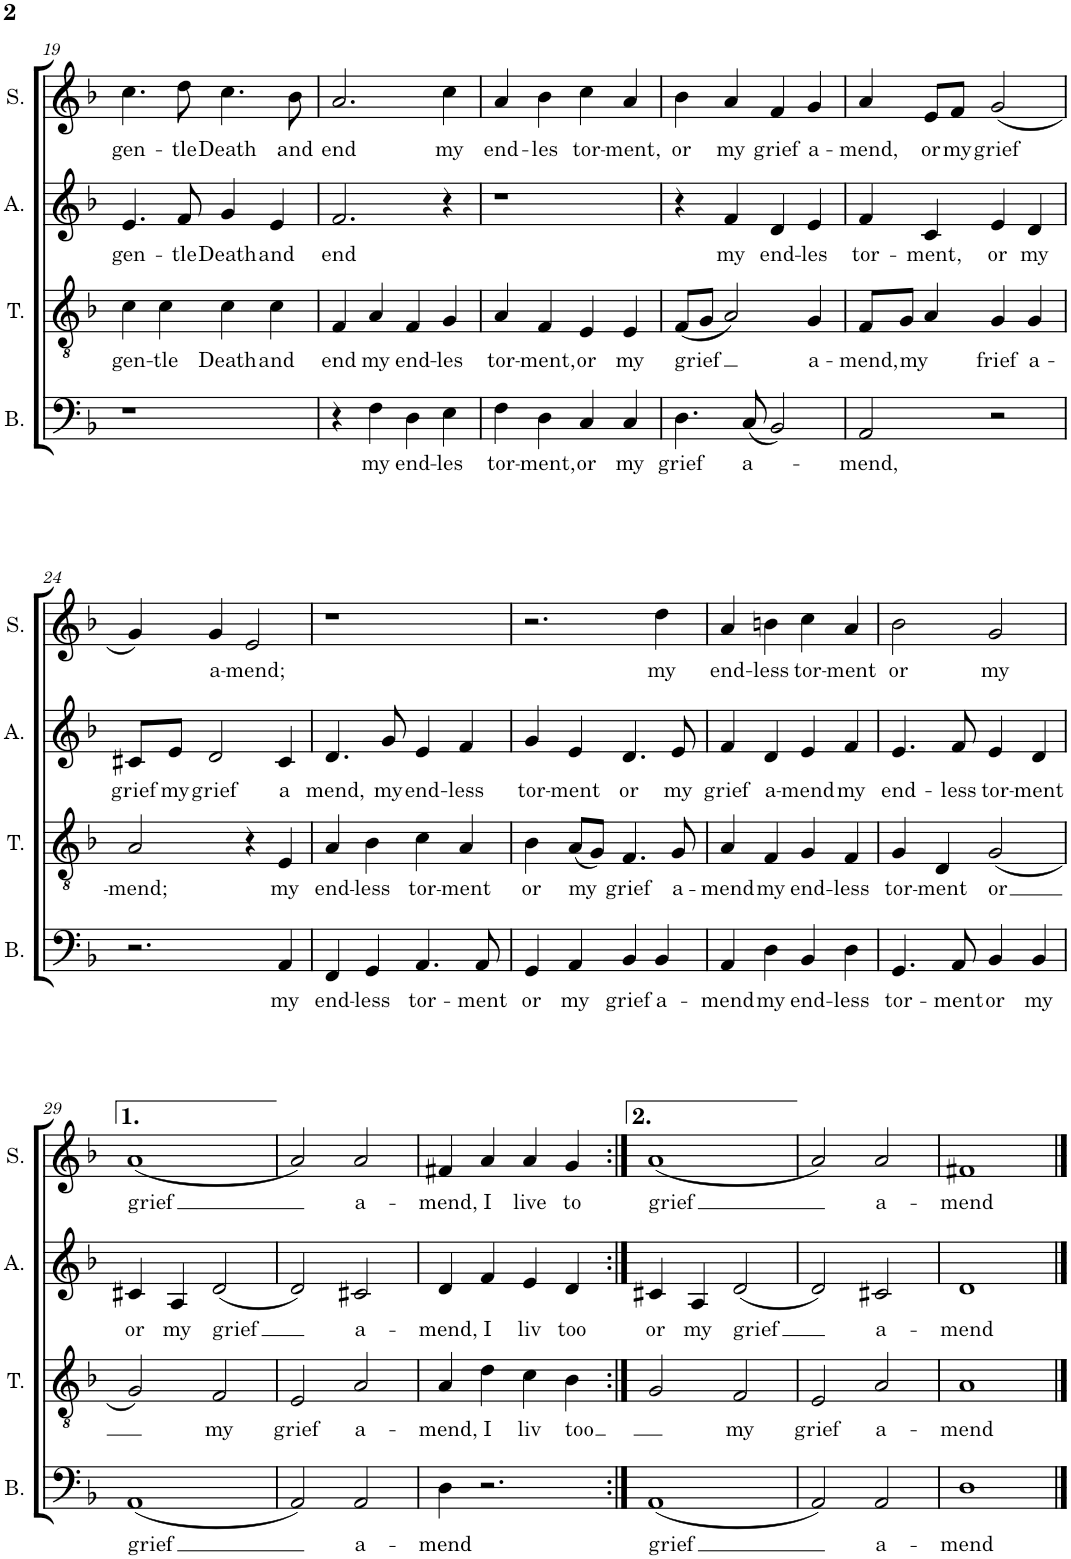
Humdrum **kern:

**kern	**text	**kern	**text	**kern	**text	**kern	**text
*part4	*part4	*part3	*part3	*part2	*part2	*part1	*part1
*staff4	*staff4	*staff3	*staff3	*staff2	*staff2	*staff1	*staff1
*I"Bass	*	*I"Tenor	*	*I"Alto	*	*I"Soprano	*
*I'B.	*	*I'T.	*	*I'A.	*	*I'S.	*
!!LO:PB:g=z
*clefF4	*	*clefGv2	*	*clefG2	*	*clefG2	*
*k[b-]	*	*k[b-]	*	*k[b-]	*	*k[b-]	*
*M4/4	*	*M4/4	*	*M4/4	*	*M4/4	*
=19	=19	=19	=19	=19	=19	=19	=19
!	!	!	!LO:LY:b	!	!LO:LY:b	!	!LO:LY:b
1r	.	4c\	gen-	4.e/	gen-	4.cc\	gen-
!	!	!	!LO:LY:b	!	!	!	!
.	.	4c\	-tle	.	.	.	.
!	!	!	!	!	!LO:LY:b	!	!LO:LY:b
.	.	.	.	8f/	-tle	8dd\	-tle
!	!	!	!LO:LY:b	!	!LO:LY:b	!	!LO:LY:b
.	.	4c\	Death	4g/	Death	4.cc\	Death
!	!	!	!LO:LY:b	!	!LO:LY:b	!	!
.	.	4c\	and	4e/	and	.	.
!	!	!	!	!	!	!	!LO:LY:b
.	.	.	.	.	.	8b-\	and
=20	=20	=20	=20	=20	=20	=20	=20
!	!	!	!LO:LY:b	!	!LO:LY:b	!	!LO:LY:b
4r	.	4F/	end	2.f/	end	2.a/	end
!	!LO:LY:b	!	!LO:LY:b	!	!	!	!
4F\	my	4A/	my	.	.	.	.
!	!LO:LY:b	!	!LO:LY:b	!	!	!	!
4D\	end-	4F/	end-	.	.	.	.
!	!LO:LY:b	!	!LO:LY:b	!	!	!	!LO:LY:b
4E\	-les	4G/	-les	4r	.	4cc\	my
=21	=21	=21	=21	=21	=21	=21	=21
!	!LO:LY:b	!	!LO:LY:b	!	!	!	!LO:LY:b
4F\	tor-	4A/	tor-	1r	.	4a/	end-
!	!LO:LY:b	!	!LO:LY:b	!	!	!	!LO:LY:b
4D\	-ment,	4F/	-ment,	.	.	4b-\	-les
!	!LO:LY:b	!	!LO:LY:b	!	!	!	!LO:LY:b
4C/	or	4E/	or	.	.	4cc\	tor-
!	!LO:LY:b	!	!LO:LY:b	!	!	!	!LO:LY:b
4C/	my	4E/	my	.	.	4a/	-ment,
=22	=22	=22	=22	=22	=22	=22	=22
!	!LO:LY:b	!	!LO:LY:b	!	!	!	!LO:LY:b
4.D\	grief	(8F/L	grief	4r	.	4b-\	or
.	.	8G/J	.	.	.	.	.
!	!	!	!	!	!LO:LY:b	!	!LO:LY:b
.	.	2A/)	.	4f/	my	4a/	my
!	!LO:LY:b	!	!	!	!	!	!
(8C/	a-	.	.	.	.	.	.
!	!	!	!	!	!LO:LY:b	!	!LO:LY:b
2BB-/)	.	.	.	4d/	end-	4f/	grief
!	!	!	!LO:LY:b	!	!LO:LY:b	!	!LO:LY:b
.	.	4G/	a-	4e/	-les	4g/	a-
=23	=23	=23	=23	=23	=23	=23	=23
!	!LO:LY:b	!	!LO:LY:b	!	!LO:LY:b	!	!LO:LY:b
2AA/	-mend,	8F/L	-mend,	4f/	tor-	4a/	-mend,
!	!	!	!LO:LY:b	!	!	!	!
.	.	8G/J	my	.	.	.	.
!	!	!	!	!	!LO:LY:b	!	!LO:LY:b
.	.	4A/	.	4c/	-ment,	8e/L	or
!	!	!	!	!	!	!	!LO:LY:b
.	.	.	.	.	.	8f/J	my
!	!	!	!LO:LY:b	!	!LO:LY:b	!	!LO:LY:b
2r	.	4G/	frief	4e/	or	(2g/	grief
!	!	!	!LO:LY:b	!	!LO:LY:b	!	!
.	.	4G/	a-	4d/	my	.	.
!!LO:LB:g=z
=24	=24	=24	=24	=24	=24	=24	=24
!	!	!	!LO:LY:b	!	!LO:LY:b	!	!
2.r	.	2A/	-mend;	8c#X/L	grief	4g/)	.
!	!	!	!	!	!LO:LY:b	!	!
.	.	.	.	8e/J	my	.	.
!	!	!	!	!	!LO:LY:b	!	!LO:LY:b
.	.	.	.	2d/	grief	4g/	a-
!	!	!	!	!	!	!	!LO:LY:b
.	.	4r	.	.	.	2e/	-mend;
!	!LO:LY:b	!	!LO:LY:b	!	!LO:LY:b	!	!
4AA/	my	4E/	my	4c#/	a	.	.
=25	=25	=25	=25	=25	=25	=25	=25
!	!LO:LY:b	!	!LO:LY:b	!	!LO:LY:b	!	!
4FF/	end-	4A/	end-	4.d/	mend,	1r	.
!	!LO:LY:b	!	!LO:LY:b	!	!	!	!
4GG/	-less	4B-\	-less	.	.	.	.
!	!	!	!	!	!LO:LY:b	!	!
.	.	.	.	8g/	my	.	.
!	!LO:LY:b	!	!LO:LY:b	!	!LO:LY:b	!	!
4.AA/	tor-	4c\	tor-	4e/	end-	.	.
!	!	!	!LO:LY:b	!	!LO:LY:b	!	!
.	.	4A/	-ment	4f/	-less	.	.
!	!LO:LY:b	!	!	!	!	!	!
8AA/	-ment	.	.	.	.	.	.
=26	=26	=26	=26	=26	=26	=26	=26
!	!LO:LY:b	!	!LO:LY:b	!	!LO:LY:b	!	!
4GG/	or	4B-\	or	4g/	tor-	2.r	.
!	!LO:LY:b	!	!LO:LY:b	!	!LO:LY:b	!	!
4AA/	my	(8A/L	my	4e/	-ment	.	.
.	.	8G/J)	.	.	.	.	.
!	!LO:LY:b	!	!LO:LY:b	!	!LO:LY:b	!	!
4BB-/	grief	4.F/	grief	4.d/	or	.	.
!	!LO:LY:b	!	!	!	!	!	!LO:LY:b
4BB-/	a-	.	.	.	.	4dd\	my
!	!	!	!LO:LY:b	!	!LO:LY:b	!	!
.	.	8G/	a-	8e/	my	.	.
=27	=27	=27	=27	=27	=27	=27	=27
!	!LO:LY:b	!	!LO:LY:b	!	!LO:LY:b	!	!LO:LY:b
4AA/	-mend	4A/	-mend	4f/	grief	4a/	end-
!	!LO:LY:b	!	!LO:LY:b	!	!LO:LY:b	!	!LO:LY:b
4D\	my	4F/	my	4d/	a-	4bn\	-less
!	!LO:LY:b	!	!LO:LY:b	!	!LO:LY:b	!	!LO:LY:b
4BB-/	end-	4G/	end-	4e/	-mend	4cc\	tor-
!	!LO:LY:b	!	!LO:LY:b	!	!LO:LY:b	!	!LO:LY:b
4D\	-less	4F/	-less	4f/	my	4a/	-ment
=28	=28	=28	=28	=28	=28	=28	=28
!	!LO:LY:b	!	!LO:LY:b	!	!LO:LY:b	!	!LO:LY:b
4.GG/	tor-	4G/	tor-	4.e/	end-	2b-\	or
!	!	!	!LO:LY:b	!	!	!	!
.	.	4D/	-ment	.	.	.	.
!	!LO:LY:b	!	!	!	!LO:LY:b	!	!
8AA/	-ment	.	.	8f/	-less	.	.
!	!LO:LY:b	!	!LO:LY:b	!	!LO:LY:b	!	!LO:LY:b
4BB-/	or	(2G/	or	4e/	tor-	2g/	my
!	!LO:LY:b	!	!	!	!LO:LY:b	!	!
4BB-/	my	.	.	4d/	-ment	.	.
!!LO:LB:g=z
=29	=29	=29	=29	=29	=29	=29	=29
!	!LO:LY:b	!	!	!	!LO:LY:b	!	!LO:LY:b
(1AA	grief	2G/)	.	4c#X/	or	(1a	grief
!	!	!	!	!	!LO:LY:b	!	!
.	.	.	.	4A/	my	.	.
!	!	!	!LO:LY:b	!	!LO:LY:b	!	!
.	.	2F/	my	(2d/	grief	.	.
=30	=30	=30	=30	=30	=30	=30	=30
!	!	!	!LO:LY:b	!	!	!	!
2AA/)	.	2E/	grief	2d/)	.	2a/)	.
!	!LO:LY:b	!	!LO:LY:b	!	!LO:LY:b	!	!LO:LY:b
2AA/	a-	2A/	a-	2c#X/	a-	2a/	a-
=31	=31	=31	=31	=31	=31	=31	=31
!	!LO:LY:b	!	!LO:LY:b	!	!LO:LY:b	!	!LO:LY:b
4D\	-mend	4A/	-mend,	4d/	-mend,	4f#X/	-mend,
!	!	!	!LO:LY:b	!	!LO:LY:b	!	!LO:LY:b
2.r	.	4d\	I	4f/	I	4a/	I
!	!	!	!LO:LY:b	!	!LO:LY:b	!	!LO:LY:b
.	.	4c\	liv	4e/	liv	4a/	live
!	!	!	!LO:LY:b	!	!LO:LY:b	!	!LO:LY:b
.	.	4B-\	too	4d/	too	4g/	to
=32:|!	=32:|!	=32:|!	=32:|!	=32:|!	=32:|!	=32:|!	=32:|!
!	!LO:LY:b	!	!	!	!LO:LY:b	!	!LO:LY:b
(1AA	grief	2G/	.	4c#X/	or	(1a	grief
!	!	!	!	!	!LO:LY:b	!	!
.	.	.	.	4A/	my	.	.
!	!	!	!LO:LY:b	!	!LO:LY:b	!	!
.	.	2F/	my	(2d/	grief	.	.
=33	=33	=33	=33	=33	=33	=33	=33
!	!	!	!LO:LY:b	!	!	!	!
2AA/)	.	2E/	grief	2d/)	.	2a/)	.
!	!LO:LY:b	!	!LO:LY:b	!	!LO:LY:b	!	!LO:LY:b
2AA/	a-	2A/	a-	2c#X/	a-	2a/	a-
=34	=34	=34	=34	=34	=34	=34	=34
!	!LO:LY:b	!	!LO:LY:b	!	!LO:LY:b	!	!LO:LY:b
1D	-mend	1A	-mend	1d	-mend	1f#X	-mend
==	==	==	==	==	==	==	==
*-	*-	*-	*-	*-	*-	*-	*-
